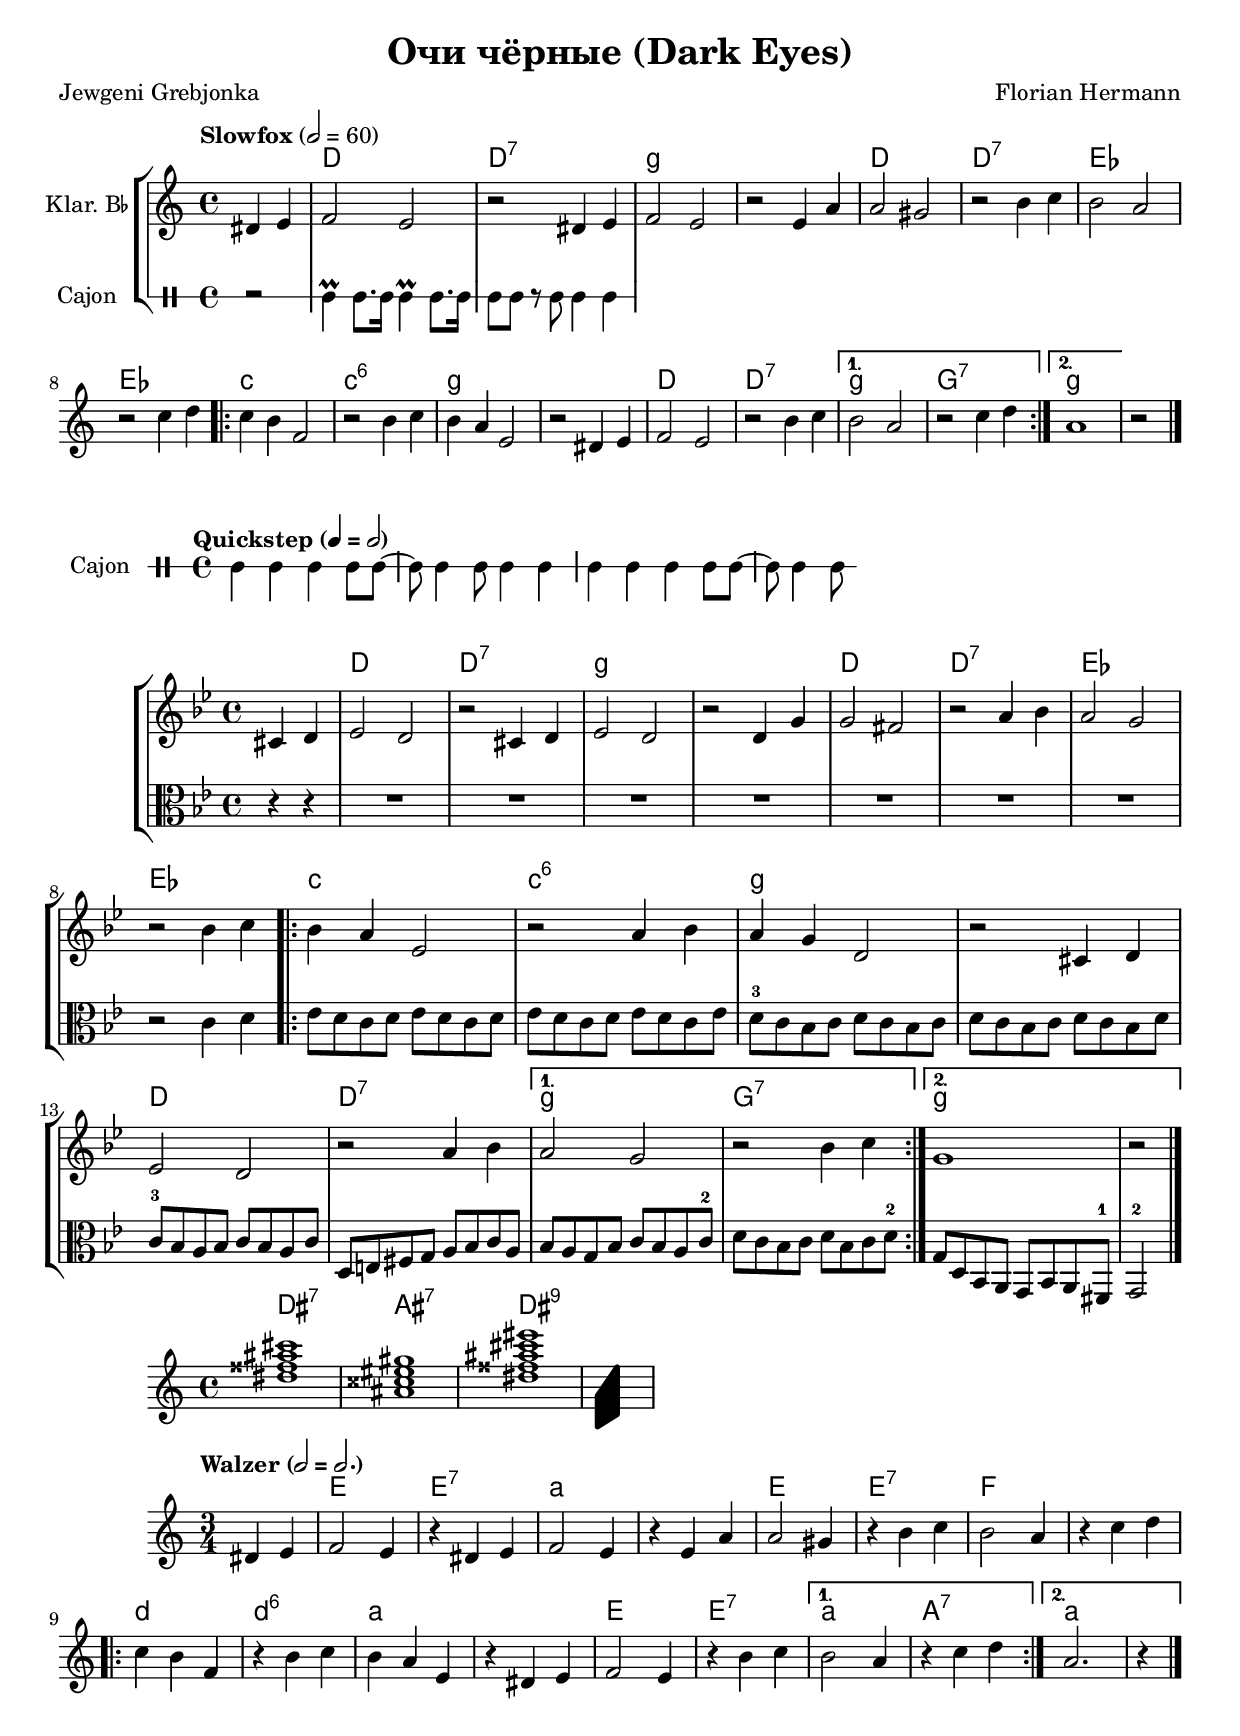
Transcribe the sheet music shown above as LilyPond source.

\version "2.18"

\header {
  title = "Очи чёрные (Dark Eyes)"
  poet = "Jewgeni Grebjonka"
  composer = "Florian Hermann"
}
\include "deutsch.ly"

\version "2.18"

\header {
  title = "Очи чёрные (Dark Eyes)"
  poet = "Jewgeni Grebjonka"
  composer = "Florian Hermann"
}
\include "deutsch.ly"


melodyfour =
	\relative c'' {
		#(set-accidental-style 'modern-cautionary)
			\key e \minor
			\partial 2
			ais4 h c2 h
			r2 ais4 h c2 h
			r2 h4 e e2 dis
			r2 fis4 g fis2 e
			r2
			g4 a4

			\repeat volta 2{
				 g fis c2
				r2 fis4 g fis e h2

				r2 ais4 h c2 h r fis'4 g
			}
			\alternative{
				{fis2 e r2 g4 a }
				{e1}
			}
			r2
			\bar "|."
		}

melodythree = \relative c'' {
			\key e \minor
			\clef violin
			\partial 2
			ais4 h c2 h4
			r4 ais4 h c2 h4
			r4 h4 e e2 dis4
			r4 fis4 g fis2 e4

			r g a
			\repeat volta 2 {
				g fis c
				r4 fis4 g fis e h

				r4 ais4 h c2 h4 r4 fis' g
			}
			\alternative{
				{fis2 e4 r g a}
				{e2. r4}
			}
			\bar "|."
		}


chordsfour = \chordmode {
		\germanChords
		\set chordNameLowercaseMinor = ##t
		\set chordChanges = ##t
		\set noChordSymbol = ""

		\partial 2
		r2 h1 h:7 e:m e:m h h:7 c c

		\repeat volta 2{
			a1:m a:6m e:m e:m h h:7
		}
		\alternative{
			{e1:m e:7}
			{e1:m}
		}
		r2
		\bar "|."
	}
chordsthree = \chordmode {
		\partial 2
		\germanChords
		\set chordNameLowercaseMinor = ##t
		\set chordChanges = ##t
		\set noChordSymbol = ""

		r2 h2. h:7 e:m e:m h h:7 c c

		\repeat volta 2{
			a2.:m a:6m e:m e:m h h:7
		}
		\alternative{
			{e2.:m e:7}
			{e:m r4}
		}
		\bar "|."

	}

\version "2.18"

\header {
  title = "Очи чёрные (Dark Eyes)"
  poet = "Jewgeni Grebjonka"
  composer = "Florian Hermann"
}
\include "deutsch.ly"


twofour =
	\relative c'' {
		#(set-accidental-style 'modern-cautionary)
		\key e \minor
		\partial 2
		r4 r R1*7
		r2

		a4 h
		\repeat volta 2{
			c8 h a h c h a h c h a h c h a c
			<h-3>  a g a h a g a h a g a h a g h
			<a-3> g fis g
			a g fis a
			h, cis dis e
			fis g a fis
		}
		\alternative{
			{%
				g fis e g
				a g fis <a-2>
				h a g a
				h g a <h-2>
			}
			{
				e, h g fis
				e g fis <dis-1>
				e2-2
			}
		}
	}

bassfour = \relative c {
		\key e \minor
		\clef bass
		\partial 2
		r2 h1 a g e
		fis d c2. e4 g2

		r2
		\repeat volta 2 {
			e' e fis c h g e e dis fis h a
		}
		\alternative{
			{g g gis d'}
			{g,1}
		}
		r2
		\bar "|."
	}

bassthree = \relative c {
		\key e \minor
		\clef bass
		\partial 2
		r2 h2. a g e
		fis d c4 e4 g c2.

		\repeat volta 2 {
			e4 e e fis fis fis g g g e e e
			dis dis dis a a dis
		}
		\alternative{
			{e e e gis gis d}
			{e2. r4}
		}
		\bar "|."
	}

cajonstaff = {
  \override Staff.StaffSymbol.line-positions = #'( 0 )
  \override Staff.BarLine.bar-extent = #'(-1.5 . 1.5)
  \set DrumStaff.instrumentName = #"Cajon"
}


#(set-accidental-style 'modern-cautionary)
\transpose c' es % g moll Version 1 (tief)
%\transpose c' f % a moll Version 1,5
%\transpose c' as % c moll Version 2, vom fis startend
%\transpose c' b% d moll Version 3, vom gis startend
\new StaffGroup <<
		\time 4/4
		\new ChordNames \chordsfour
		%\new Staff {
			%\clef violin
			%\melodyfour
		%}
		\new Staff \with {
			instrumentName = \markup { "Klar." \concat{ B \teeny \raise #0.4 \flat } }
		} \transpose b c' {
			\tempo Slowfox 2 = 60
			\clef violin
			\melodyfour
		}
		\new DrumStaff {
			\cajonstaff
			\drummode {
				r2
				tt4\prall tt8. tt16 tt4\prall tt8. tt16
				tt8 tt r tt tt4 tt
			}
		}

		%	\new Staff {\bassfour}
	>>


\new DrumStaff {
	\cajonstaff
	\tempo \markup {
		\concat {
			"Quickstep ("
			\smaller \general-align #Y #DOWN \note #"4" #1
			" = "
			\smaller \general-align #Y #DOWN \note #"2" #1
			")"
		}
	}
	\drummode {
		tt4 tt tt tt8 tt ~ tt8 tt4 tt8 tt4 tt
		tt4 tt tt tt8 tt ~ tt8 tt4 tt8 %tt4 tt
	}
}

\layout {
  \context {
    \Staff \RemoveEmptyStaves
  }
}
\transpose c' es % g moll Version 1 (tief)
%\transpose c' f % a moll Version 1,5
%\transpose c' as % c moll Version 2, vom fis startend
%\transpose c' b% d moll Version 3, vom gis startend
\new StaffGroup <<
	\new ChordNames \chordsfour
	\new Staff {
		\clef violin
		\melodyfour
	}
	\new Staff \RemoveEmptyStaves {
		\clef alto \twofour
	}
>>



intermediatechords = \chordmode {
	\germanChords
	\set chordNameLowercaseMinor = ##t
	\set chordChanges = ##t
	\set noChordSymbol = ""
	fis1:7 | cis:7 | fis:9
}

\transpose c' g'% Version 1 (tief)
%\transpose c' a % Version 1,5
%\transpose c' c'% Version 2, vom fis startend
\transpose c' d'% Version 3, vom gis startend
	\new StaffGroup <<
		\new ChordNames \chordmode {  \intermediatechords }
		\new Staff {
			\chordmode { \intermediatechords }
			\makeClusters { <c b>2 <f b'>}
		}
	>>

\transpose c' f % a moll Version 1 (tief)
%\transpose c' g % h moll Version 1,5
%\transpose c' b% d moll Version 2, vom fis startend
%\transpose c' c'% Version 3, vom gis startend
\new StaffGroup <<
	\time 3/4
	\new ChordNames \chordsthree
	\new Staff {
		\tempo \markup {
			\concat {
				"Walzer ("
				\smaller \general-align #Y #DOWN \note #"2" #1
				" = "
				\smaller \general-align #Y #DOWN \note #"2." #1
				")"
			}
		}
		\melodythree
	}
	%\new Staff \with { instrumentName = "Klarinette" }
		%\transpose b c' {\clef violin \melodythree}

	%\new Staff \bassthree
>>

